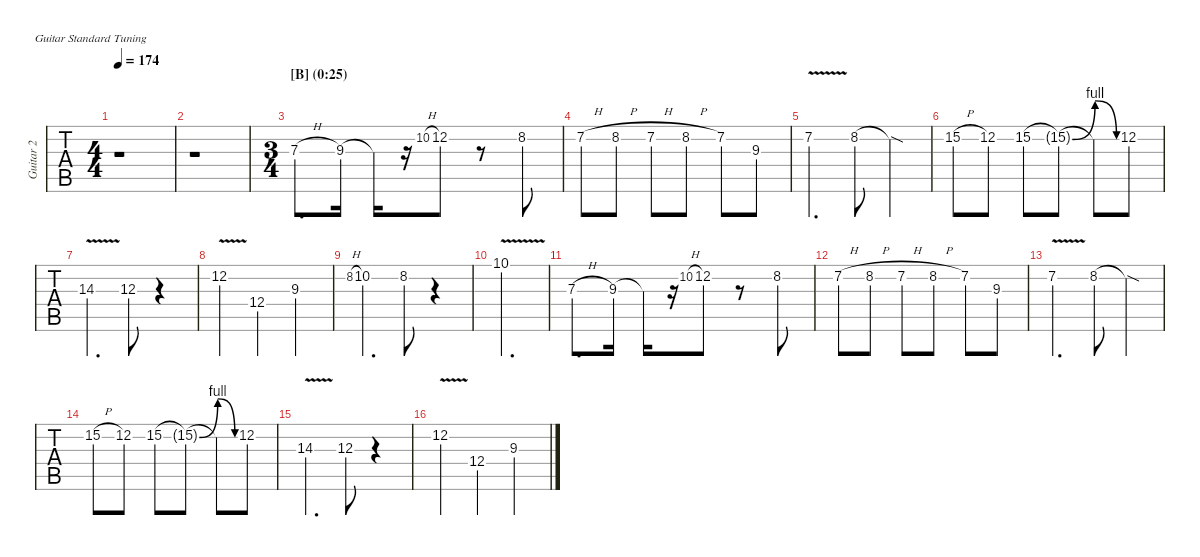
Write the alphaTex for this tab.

\defaultSystemsLayout 4
\hideDynamics
\bracketExtendMode nobrackets
\multiTrackTrackNamePolicy allsystems
\firstSystemTrackNameMode fullname
\otherSystemsTrackNameMode fullname
\otherSystemsTrackNameOrientation horizontal
\track ("Guitar 2" "Guitar 2") {instrument distortionguitar}
\staff {tabs}
\tuning (E4 B3 G3 D3 A2 E2)
\ts (4 4)
\scale
0.749293
\tempo 174
\accidentals auto
\clef g2
\ottava regular
\simile none
\ks c
r.1{dy mf} |
\scale
0.724804 r.1 |
\ts (3 4)
\beaming (8 2 2 2)
\section ("B" "(0:25)")
\scale
1.06225 7.3{h}.8{d} 9.3.16 9.3{t}.16 r.16 10.2{h}.8{gr} 12.2.8 r.8 8.2.8 |
\scale
0.97925 7.2{h acc #}.8 8.2{h}.8 7.2{h acc #}.8 8.2{h}.8 7.2{acc #}.8 9.3.8 |
\scale
0.995248 7.2{v acc #}.4{d} 8.2.8 8.2{sod t}.4 |
\scale
0.963253 15.2{h}.8 12.2.8 15.2.8 15.2{be (bend 0 0 15 4) t}.8 15.2{be (release 0 4 15 0) t}.8 12.2.8 |
\scale
1.06468 14.3{v}.4{d} 12.3.8 r.4 |
\scale
0.978438 12.2{v}.4 12.4{st}.4 9.3{st}.4 |
\scale
0.978438 8.2{h}.8{gr onbeat} 10.2.4{d} 8.2.8 r.4 |
\scale
0.978438 10.1{v}.2{d} |
\scale
1.06468 7.3{h}.8{d} 9.3.16 9.3{t}.16 r.16 10.2{h}.8{gr} 12.2.8 r.8 8.2.8 |
\scale
0.978438 7.2{h acc #}.8 8.2{h}.8 7.2{h acc #}.8 8.2{h}.8 7.2{acc #}.8 9.3.8 |
\scale
0.978438 7.2{v acc #}.4{d} 8.2.8 8.2{sod t}.4 |
\scale
0.978438 15.2{h}.8 12.2.8 15.2.8 15.2{be (bend 0 0 15 4) t}.8 15.2{be (release 0 4 15 0) t}.8 12.2.8 |
\scale
1.06085 14.3{v}.4{d} 12.3.8 r.4 |
\scale
0.974603 12.2{v}.4 12.4{st}.4 9.3{st}.4
